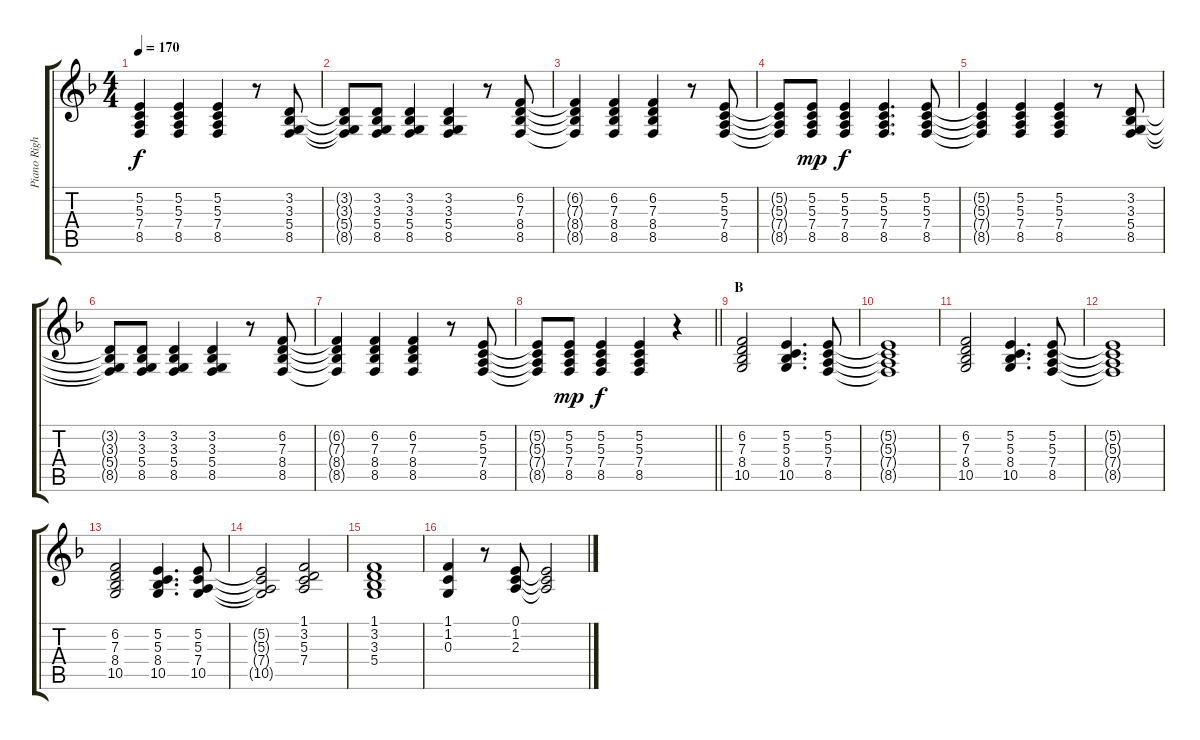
\track ("Piano Right (Kotobuki Tsumugi)" "Piano Righ") {instrument acousticgrandpiano}
\staff {score tabs}
\tuning (E4 B3 G3 D3 A2 E2) {hide}
\ts (4 4)
\tempo 170
\clef g2
\ks f
(5.2{t} 5.3{t} 7.4{t} 8.5{t}).4{dy f} (5.2 5.3 7.4 8.5).4 (5.2 5.3 7.4 8.5).4 r.8 (3.2 3.3 5.4 8.5).8 |
(3.2{t} 3.3{t} 5.4{t} 8.5{t}).8 (3.2 3.3 5.4 8.5).8 (3.2 3.3 5.4 8.5).4 (3.2 3.3 5.4 8.5).4 r.8 (6.2 7.3 8.4 8.5).8 |
(6.2{t} 7.3{t} 8.4{t} 8.5{t}).4 (6.2 7.3 8.4 8.5).4 (6.2 7.3 8.4 8.5).4 r.8 (5.2 5.3 7.4 8.5).8 |
(5.2{t} 5.3{t} 7.4{t} 8.5{t}).8 (5.2 5.3 7.4 8.5).8{dy mp} (5.2 5.3 7.4 8.5).4{dy f} (5.2 5.3 7.4 8.5).4{d} (5.2 5.3 7.4 8.5).8 |
(5.2{t} 5.3{t} 7.4{t} 8.5{t}).4 (5.2 5.3 7.4 8.5).4 (5.2 5.3 7.4 8.5).4 r.8 (3.2 3.3 5.4 8.5).8 |
(3.2{t} 3.3{t} 5.4{t} 8.5{t}).8 (3.2 3.3 5.4 8.5).8 (3.2 3.3 5.4 8.5).4 (3.2 3.3 5.4 8.5).4 r.8 (6.2 7.3 8.4 8.5).8 |
(6.2{t} 7.3{t} 8.4{t} 8.5{t}).4 (6.2 7.3 8.4 8.5).4 (6.2 7.3 8.4 8.5).4 r.8 (5.2 5.3 7.4 8.5).8 |
\barLineRight lightlight
(5.2{t} 5.3{t} 7.4{t} 8.5{t}).8 (5.2 5.3 7.4 8.5).8{dy mp} (5.2 5.3 7.4 8.5).4{dy f} (5.2 5.3 7.4 8.5).4 r.4 |
\section ("" "B")
(6.2 7.3 8.4 10.5).2 (5.2 5.3 8.4 10.5).4{d} (5.2 5.3 7.4 8.5).8 |
(5.2{t} 5.3{t} 7.4{t} 8.5{t}).1 |
(6.2 7.3 8.4 10.5).2 (5.2 5.3 8.4 10.5).4{d} (5.2 5.3 7.4 8.5).8 |
(5.2{t} 5.3{t} 7.4{t} 8.5{t}).1 |
(6.2 7.3 8.4 10.5).2 (5.2 5.3 8.4 10.5).4{d} (5.2 5.3 7.4 10.5).8 |
(5.2{t} 5.3{t} 7.4{t} 10.5{t}).2 (1.1 3.2 5.3 7.4).2 |
(1.1 3.2 3.3 5.4).1 |
(1.1 1.2 0.3).4 r.8 (0.1 1.2 2.3).8 (0.1{t} 1.2{t} 2.3{t}).2
